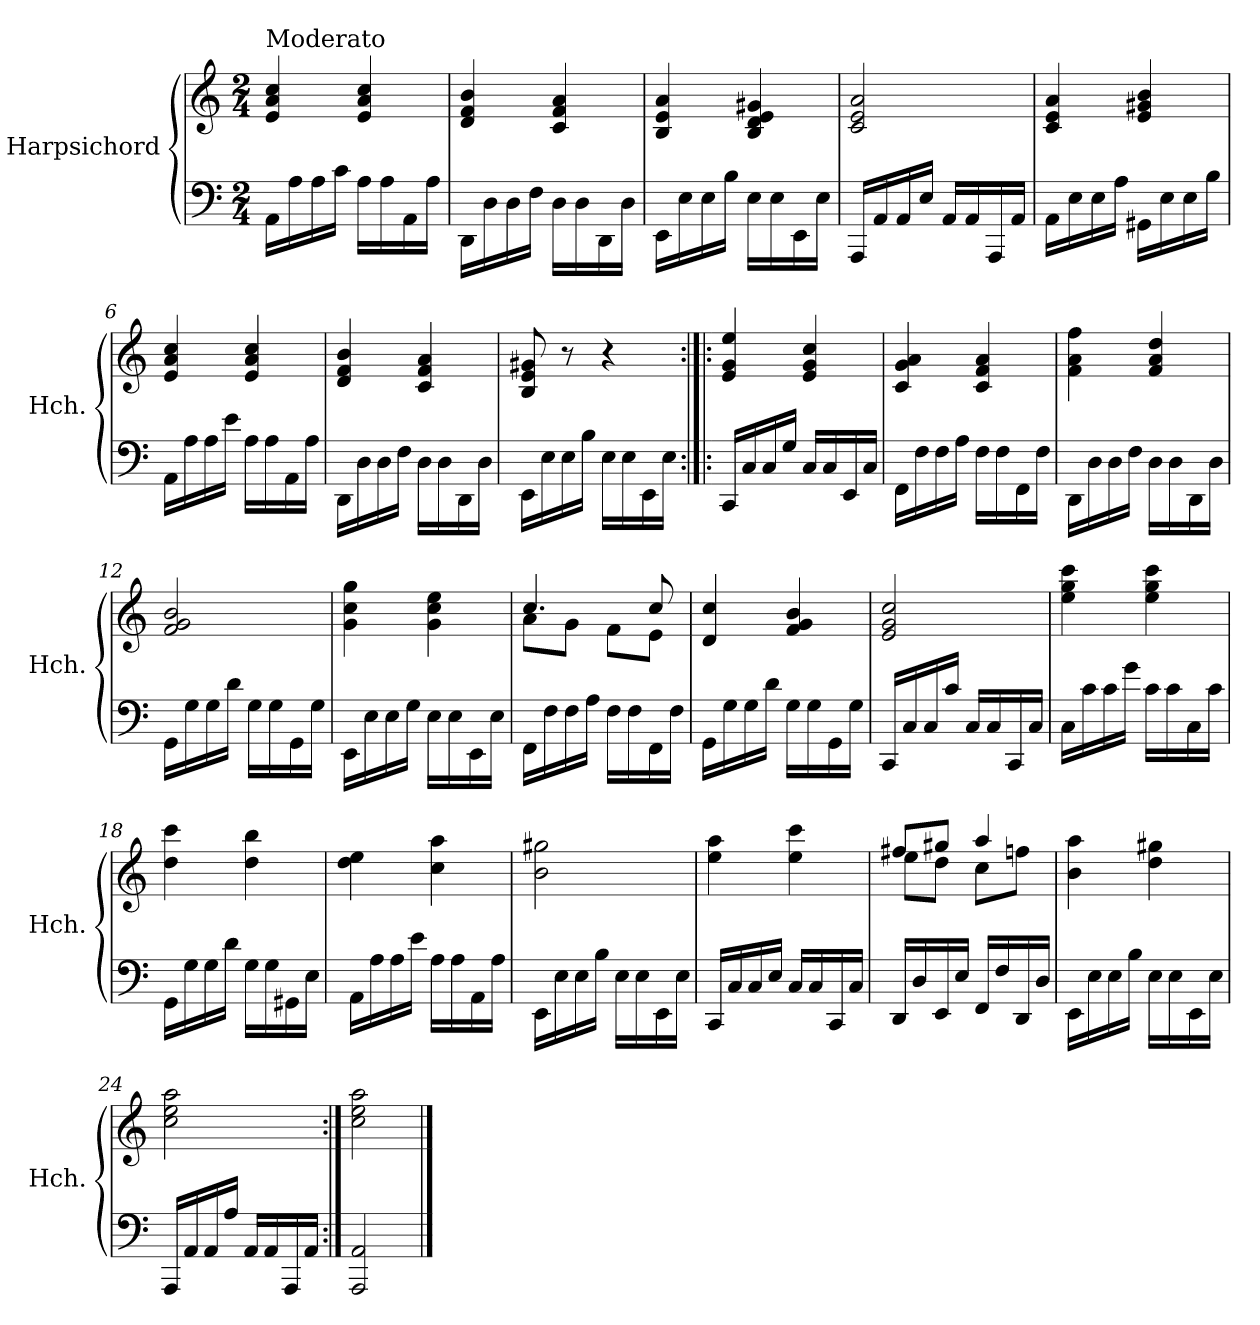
**kern	**kern
*part1	*part1
*staff2	*staff1
*I"Harpsichord	*
*I'Hch.	*
*clefF4	*clefG2
*k[]	*k[]
*C:	*C:
*M2/4	*M2/4
=1	=1
!	!LO:TX:a:t=Moderato
16AA\LL	4e/ 4a/ 4cc/
16A\	.
16A\	.
16c\JJ	.
16A\LL	4e/ 4a/ 4cc/
16A\	.
16AA\	.
16A\JJ	.
=2	=2
16DD\LL	4d/ 4f/ 4b/
16D\	.
16D\	.
16F\JJ	.
16D\LL	4c/ 4f/ 4a/
16D\	.
16DD\	.
16D\JJ	.
=3	=3
16EE\LL	4B/ 4e/ 4a/
16E\	.
16E\	.
16B\JJ	.
16E\LL	4B/ 4d/ 4e/ 4g#X/
16E\	.
16EE\	.
16E\JJ	.
=4	=4
16AAA/LL	2c/ 2e/ 2a/
16AA/	.
16AA/	.
16E/JJ	.
16AA/LL	.
16AA/	.
16AAA/	.
16AA/JJ	.
!!LO:LB:g=z
=5	=5
16AA\LL	4c/ 4e/ 4a/
16E\	.
16E\	.
16A\JJ	.
16GG#X\LL	4e/ 4g#X/ 4b/
16E\	.
16E\	.
16B\JJ	.
=6	=6
16AA\LL	4e/ 4a/ 4cc/
16A\	.
16A\	.
16e\JJ	.
16A\LL	4e/ 4a/ 4cc/
16A\	.
16AA\	.
16A\JJ	.
=7	=7
16DD\LL	4d/ 4f/ 4b/
16D\	.
16D\	.
16F\JJ	.
16D\LL	4c/ 4f/ 4a/
16D\	.
16DD\	.
16D\JJ	.
=8	=8
16EE\LL	8B/ 8e/ 8g#X/
16E\	.
16E\	8r
16B\JJ	.
16E\LL	4r
16E\	.
16EE\	.
16E\JJ	.
!!LO:LB:g=z
=9:|!|:	=9:|!|:
16CC/LL	4e/ 4g/ 4ee/
16C/	.
16C/	.
16G/JJ	.
16C/LL	4e/ 4g/ 4cc/
16C/	.
16EE/	.
16C/JJ	.
=10	=10
16FF\LL	4c/ 4g/ 4a/
16F\	.
16F\	.
16A\JJ	.
16F\LL	4c/ 4f/ 4a/
16F\	.
16FF\	.
16F\JJ	.
=11	=11
16DD\LL	4f\ 4a\ 4ff\
16D\	.
16D\	.
16F\JJ	.
16D\LL	4f/ 4a/ 4dd/
16D\	.
16DD\	.
16D\JJ	.
=12	=12
16GG\LL	2f/ 2g/ 2b/
16G\	.
16G\	.
16d\JJ	.
16G\LL	.
16G\	.
16GG\	.
16G\JJ	.
!!LO:LB:g=z
=13	=13
16EE\LL	4g\ 4cc\ 4gg\
16E\	.
16E\	.
16G\JJ	.
16E\LL	4g\ 4cc\ 4ee\
16E\	.
16EE\	.
16E\JJ	.
=14	=14
*	*^
16FF\LL	4.cc/	8a\L
16F\	.	.
16F\	.	8g\J
16A\JJ	.	.
16F\LL	.	8f\L
16F\	.	.
16FF\	8cc/	8e\J
16F\JJ	.	.
*	*v	*v
=15	=15
16GG\LL	4d/ 4cc/
16G\	.
16G\	.
16d\JJ	.
16G\LL	4f/ 4g/ 4b/
16G\	.
16GG\	.
16G\JJ	.
=16	=16
16CC/LL	2e/ 2g/ 2cc/
16C/	.
16C/	.
16c/JJ	.
16C/LL	.
16C/	.
16CC/	.
16C/JJ	.
=17	=17
16C\LL	4ee\ 4gg\ 4ccc\
16c\	.
16c\	.
16g\JJ	.
16c\LL	4ee\ 4gg\ 4ccc\
16c\	.
16C\	.
16c\JJ	.
!!LO:LB:g=z
=18	=18
16GG\LL	4dd\ 4ccc\
16G\	.
16G\	.
16d\JJ	.
16G\LL	4dd\ 4bb\
16G\	.
16GG#X\	.
16E\JJ	.
=19	=19
16AA\LL	4dd\ 4ee\
16A\	.
16A\	.
16e\JJ	.
16A\LL	4cc\ 4aa\
16A\	.
16AA\	.
16A\JJ	.
=20	=20
16EE\LL	2b\ 2gg#X\
16E\	.
16E\	.
16B\JJ	.
16E\LL	.
16E\	.
16EE\	.
16E\JJ	.
=21	=21
16CC/LL	4ee\ 4aa\
16C/	.
16C/	.
16E/JJ	.
16C/LL	4ee\ 4ccc\
16C/	.
16CC/	.
16C/JJ	.
!!LO:PB:g=z
=22	=22
*	*^
16DD/LL	8ff#X/L	8ee\L
16D/	.	.
16EE/	8gg#X/J	8dd\J
16E/JJ	.	.
16FF/LL	4aa/	8cc\L
16F/	.	.
16DD/	.	8ffn\J
16D/JJ	.	.
*	*v	*v
=23	=23
16EE\LL	4b\ 4aa\
16E\	.
16E\	.
16B\JJ	.
16E\LL	4dd\ 4gg#X\
16E\	.
16EE\	.
16E\JJ	.
=24	=24
16AAA/LL	2cc\ 2ee\ 2aa\
16AA/	.
16AA/	.
16A/JJ	.
16AA/LL	.
16AA/	.
16AAA/	.
16AA/JJ	.
=25:|!	=25:|!
2AAA/ 2AA/	2cc\ 2ee\ 2aa\
==	==
*-	*-
